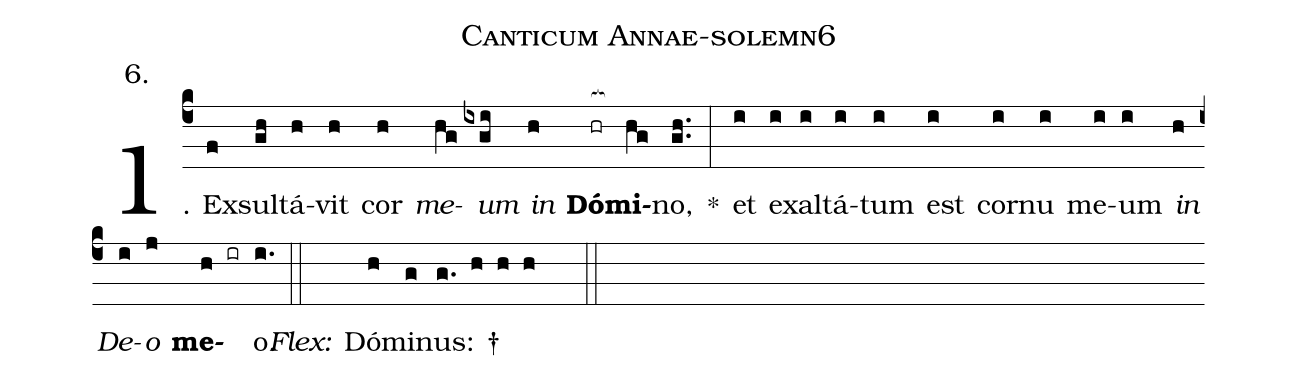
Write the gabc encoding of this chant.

name: Canticum Annae-solemn6;
annotation: 6.;
%%
(c4)1. Ex(f)sul(gh)tá(h)vit(h) cor(h) <i>me</i>(hg)<i>um</i>(ixgi) <i>in</i>(h) <b>Dó</b>(hr[ocb:1{])<b>mi</b>(hg[ocb:0}])no,(gh..) *(:) et(i) ex(i)al(i)tá(i)tum(i) est(i) cor(i)nu(i) me(i)um(i) <i>in</i>(h) <i>De</i>(i)<i>o</i>(j) <b>me</b>(h ir)o.(i.) (::)
<i>Flex:</i>()  Dó(h)mi(g)nus: †(g. h h h  ::)
